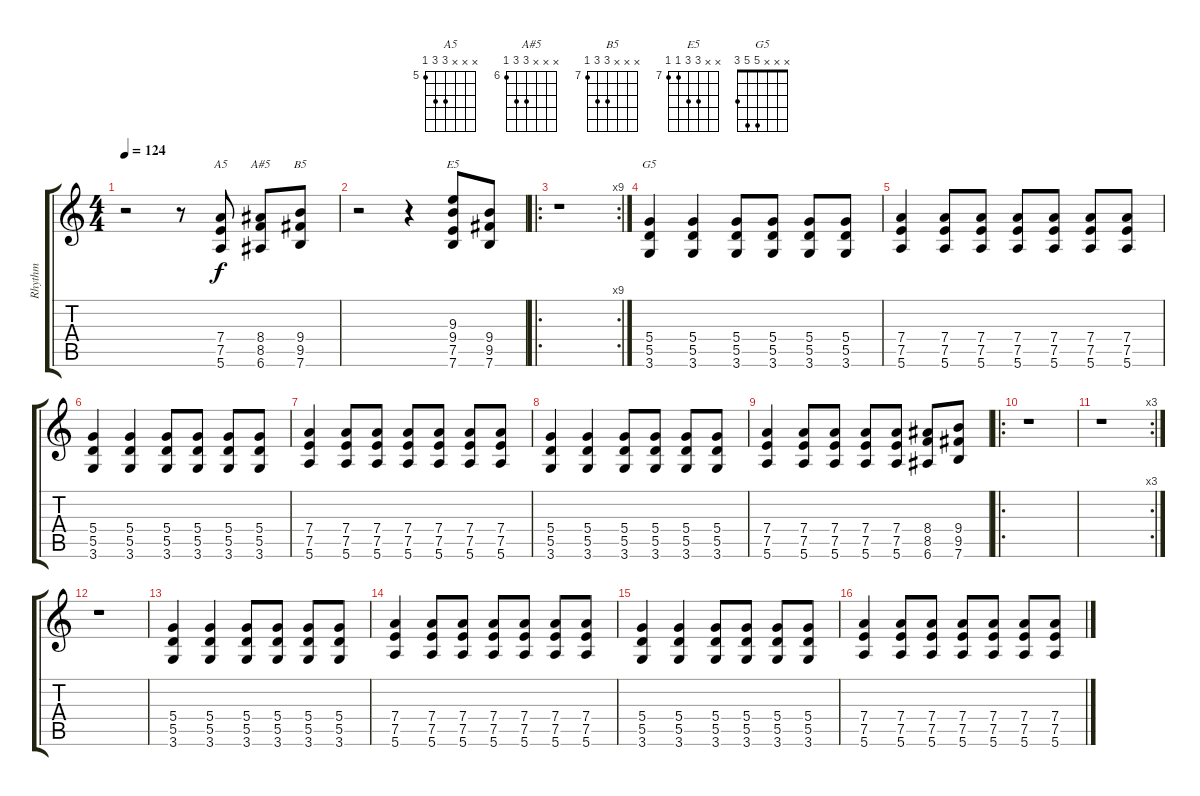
\track ("Rhythm" "Rhythm") {instrument overdrivenguitar}
\staff {score tabs}
\tuning (E4 B3 G3 D3 A2 E2) {hide}
\chord ("A5" x x x 7 7 5) {firstfret 5}
\chord ("A#5" x x x 8 8 6) {firstfret 6}
\chord ("B5" x x x 9 9 7) {firstfret 7}
\chord ("E5" x x 9 9 7 7) {firstfret 7}
\chord ("G5" x x x 5 5 3)
\ts (4 4)
\tempo 124
\clef g2
\ks c
r.2{dy f} r.8 (7.4 7.5 5.6).8{ch "A5"} (8.4 8.5 6.6).8{ch "A#5"} (9.4 9.5 7.6).8{ch "B5"} |
r.2 r.4 (9.3 9.4 7.5 7.6).8{ch "E5"} (9.4 9.5 7.6).8 |
\ro
\rc 9
r.1 |
(5.4 5.5 3.6).4{ch "G5"} (5.4 5.5 3.6).4 (5.4 5.5 3.6).8 (5.4 5.5 3.6).8 (5.4 5.5 3.6).8 (5.4 5.5 3.6).8 |
(7.4 7.5 5.6).4 (7.4 7.5 5.6).8 (7.4 7.5 5.6).8 (7.4 7.5 5.6).8 (7.4 7.5 5.6).8 (7.4 7.5 5.6).8 (7.4 7.5 5.6).8 |
(5.4 5.5 3.6).4 (5.4 5.5 3.6).4 (5.4 5.5 3.6).8 (5.4 5.5 3.6).8 (5.4 5.5 3.6).8 (5.4 5.5 3.6).8 |
(7.4 7.5 5.6).4 (7.4 7.5 5.6).8 (7.4 7.5 5.6).8 (7.4 7.5 5.6).8 (7.4 7.5 5.6).8 (7.4 7.5 5.6).8 (7.4 7.5 5.6).8 |
(5.4 5.5 3.6).4 (5.4 5.5 3.6).4 (5.4 5.5 3.6).8 (5.4 5.5 3.6).8 (5.4 5.5 3.6).8 (5.4 5.5 3.6).8 |
(7.4 7.5 5.6).4 (7.4 7.5 5.6).8 (7.4 7.5 5.6).8 (7.4 7.5 5.6).8 (7.4 7.5 5.6).8 (8.4 8.5 6.6).8 (9.4 9.5 7.6).8 |
\ro
r.1 |
\rc 3
r.1 |
r.1 |
(5.4 5.5 3.6).4 (5.4 5.5 3.6).4 (5.4 5.5 3.6).8 (5.4 5.5 3.6).8 (5.4 5.5 3.6).8 (5.4 5.5 3.6).8 |
(7.4 7.5 5.6).4 (7.4 7.5 5.6).8 (7.4 7.5 5.6).8 (7.4 7.5 5.6).8 (7.4 7.5 5.6).8 (7.4 7.5 5.6).8 (7.4 7.5 5.6).8 |
(5.4 5.5 3.6).4 (5.4 5.5 3.6).4 (5.4 5.5 3.6).8 (5.4 5.5 3.6).8 (5.4 5.5 3.6).8 (5.4 5.5 3.6).8 |
(7.4 7.5 5.6).4 (7.4 7.5 5.6).8 (7.4 7.5 5.6).8 (7.4 7.5 5.6).8 (7.4 7.5 5.6).8 (7.4 7.5 5.6).8 (7.4 7.5 5.6).8
